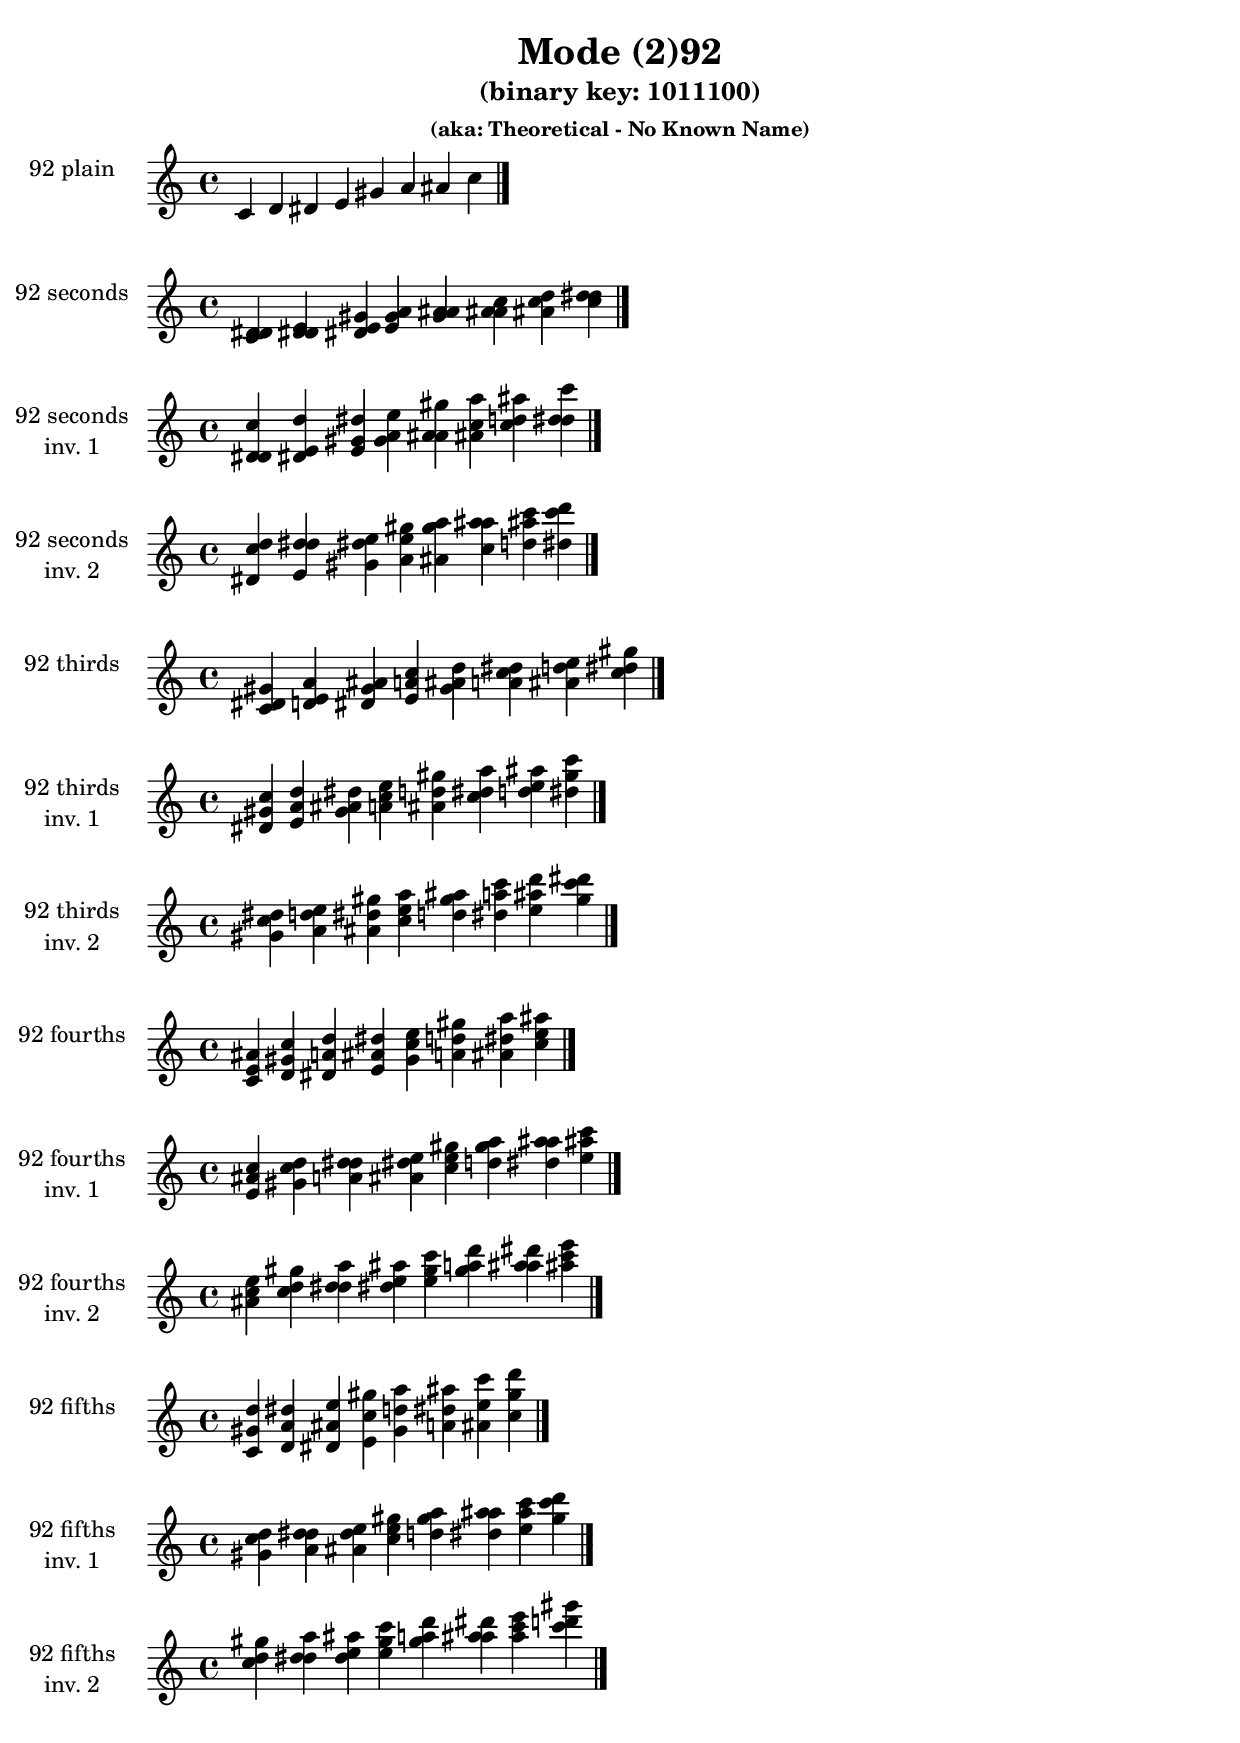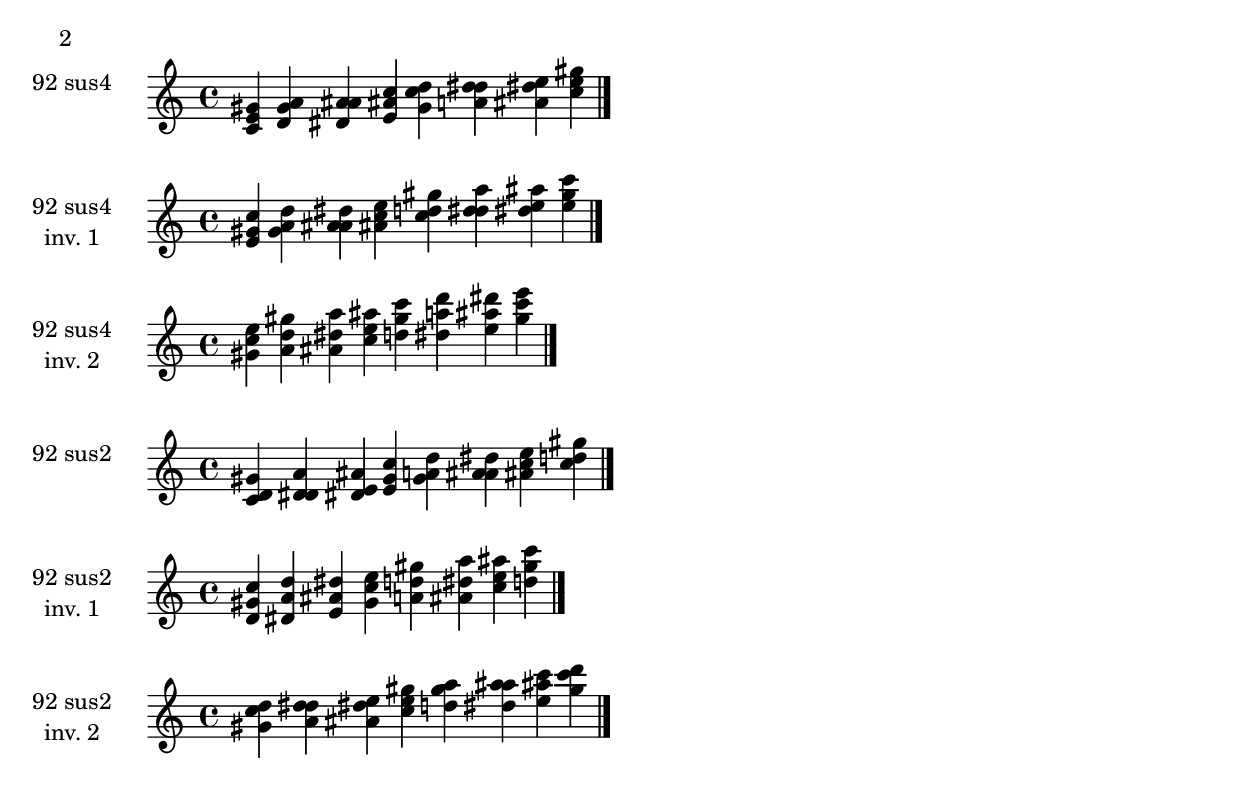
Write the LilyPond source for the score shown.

\version "2.19.0"

\header {
  title = "Mode (2)92"
  subtitle = "(binary key: 1011100)"
  subsubtitle = "(aka: Theoretical - No Known Name)"
 %% Remove default LilyPond tagline
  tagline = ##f
}

\paper {
  #(set-paper-size "a4")
}

global = {
  \key c \major
  \time 4/4
  \tempo 4=100
}

\book {
  \score {
    \new Staff \with {
      instrumentName =  \markup { \column {
         \hcenter-in #14 \line { 92 plain }
         \hcenter-in #14 \line {  } } }
      midiInstrument = "oboe"
    } { \accidentalStyle "default"
        \cadenzaOn c' d' dis' e' gis' a' ais' c''  \cadenzaOff \bar "|." }
    \layout { }
  }
  \score {
    \new Staff \with {
      instrumentName =  \markup { \column {
         \hcenter-in #14 \line { 92 seconds }
         \hcenter-in #14 \line {  } } }
      midiInstrument = "oboe"
    } { \accidentalStyle "default"
        \cadenzaOn <c' d' dis'> <d' dis' e'> <dis' e' gis'> <e' gis' a'> <gis' a' ais'> <a' ais' c''> <ais' c'' d''> <c'' d'' dis''>  \cadenzaOff \bar "|." }
    \layout { }
  }
  \score {
    \new Staff \with {
      instrumentName =  \markup { \column {
         \hcenter-in #14 \line { 92 seconds }
         \hcenter-in #14 \line { inv. 1 } } }
      midiInstrument = "oboe"
    } { \accidentalStyle "default"
        \cadenzaOn <d' dis' c''> <dis' e' d''> <e' gis' dis''> <gis' a' e''> <a' ais' gis''> <ais' c'' a''> <c'' d'' ais''> <d'' dis'' c'''>  \cadenzaOff \bar "|." }
    \layout { }
  }
  \score {
    \new Staff \with {
      instrumentName =  \markup { \column {
         \hcenter-in #14 \line { 92 seconds }
         \hcenter-in #14 \line { inv. 2 } } }
      midiInstrument = "oboe"
    } { \accidentalStyle "default"
        \cadenzaOn <dis' c'' d''> <e' d'' dis''> <gis' dis'' e''> <a' e'' gis''> <ais' gis'' a''> <c'' a'' ais''> <d'' ais'' c'''> <dis'' c''' d'''>  \cadenzaOff \bar "|." }
    \layout { }
  }
  \score {
    \new Staff \with {
      instrumentName =  \markup { \column {
         \hcenter-in #14 \line { 92 thirds }
         \hcenter-in #14 \line {  } } }
      midiInstrument = "oboe"
    } { \accidentalStyle "default"
        \cadenzaOn <c' dis' gis'> <d' e' a'> <dis' gis' ais'> <e' a' c''> <gis' ais' d''> <a' c'' dis''> <ais' d'' e''> <c'' dis'' gis''>  \cadenzaOff \bar "|." }
    \layout { }
  }
  \score {
    \new Staff \with {
      instrumentName =  \markup { \column {
         \hcenter-in #14 \line { 92 thirds }
         \hcenter-in #14 \line { inv. 1 } } }
      midiInstrument = "oboe"
    } { \accidentalStyle "default"
        \cadenzaOn <dis' gis' c''> <e' a' d''> <gis' ais' dis''> <a' c'' e''> <ais' d'' gis''> <c'' dis'' a''> <d'' e'' ais''> <dis'' gis'' c'''>  \cadenzaOff \bar "|." }
    \layout { }
  }
  \score {
    \new Staff \with {
      instrumentName =  \markup { \column {
         \hcenter-in #14 \line { 92 thirds }
         \hcenter-in #14 \line { inv. 2 } } }
      midiInstrument = "oboe"
    } { \accidentalStyle "default"
        \cadenzaOn <gis' c'' dis''> <a' d'' e''> <ais' dis'' gis''> <c'' e'' a''> <d'' gis'' ais''> <dis'' a'' c'''> <e'' ais'' d'''> <gis'' c''' dis'''>  \cadenzaOff \bar "|." }
    \layout { }
  }
  \score {
    \new Staff \with {
      instrumentName =  \markup { \column {
         \hcenter-in #14 \line { 92 fourths }
         \hcenter-in #14 \line {  } } }
      midiInstrument = "oboe"
    } { \accidentalStyle "default"
        \cadenzaOn <c' e' ais'> <d' gis' c''> <dis' a' d''> <e' ais' dis''> <gis' c'' e''> <a' d'' gis''> <ais' dis'' a''> <c'' e'' ais''>  \cadenzaOff \bar "|." }
    \layout { }
  }
  \score {
    \new Staff \with {
      instrumentName =  \markup { \column {
         \hcenter-in #14 \line { 92 fourths }
         \hcenter-in #14 \line { inv. 1 } } }
      midiInstrument = "oboe"
    } { \accidentalStyle "default"
        \cadenzaOn <e' ais' c''> <gis' c'' d''> <a' d'' dis''> <ais' dis'' e''> <c'' e'' gis''> <d'' gis'' a''> <dis'' a'' ais''> <e'' ais'' c'''>  \cadenzaOff \bar "|." }
    \layout { }
  }
  \score {
    \new Staff \with {
      instrumentName =  \markup { \column {
         \hcenter-in #14 \line { 92 fourths }
         \hcenter-in #14 \line { inv. 2 } } }
      midiInstrument = "oboe"
    } { \accidentalStyle "default"
        \cadenzaOn <ais' c'' e''> <c'' d'' gis''> <d'' dis'' a''> <dis'' e'' ais''> <e'' gis'' c'''> <gis'' a'' d'''> <a'' ais'' dis'''> <ais'' c''' e'''>  \cadenzaOff \bar "|." }
    \layout { }
  }
  \score {
    \new Staff \with {
      instrumentName =  \markup { \column {
         \hcenter-in #14 \line { 92 fifths }
         \hcenter-in #14 \line {  } } }
      midiInstrument = "oboe"
    } { \accidentalStyle "default"
        \cadenzaOn <c' gis' d''> <d' a' dis''> <dis' ais' e''> <e' c'' gis''> <gis' d'' a''> <a' dis'' ais''> <ais' e'' c'''> <c'' gis'' d'''>  \cadenzaOff \bar "|." }
    \layout { }
  }
  \score {
    \new Staff \with {
      instrumentName =  \markup { \column {
         \hcenter-in #14 \line { 92 fifths }
         \hcenter-in #14 \line { inv. 1 } } }
      midiInstrument = "oboe"
    } { \accidentalStyle "default"
        \cadenzaOn <gis' d'' c''> <a' dis'' d''> <ais' e'' dis''> <c'' gis'' e''> <d'' a'' gis''> <dis'' ais'' a''> <e'' c''' ais''> <gis'' d''' c'''>  \cadenzaOff \bar "|." }
    \layout { }
  }
  \score {
    \new Staff \with {
      instrumentName =  \markup { \column {
         \hcenter-in #14 \line { 92 fifths }
         \hcenter-in #14 \line { inv. 2 } } }
      midiInstrument = "oboe"
    } { \accidentalStyle "default"
        \cadenzaOn <d'' c'' gis''> <dis'' d'' a''> <e'' dis'' ais''> <gis'' e'' c'''> <a'' gis'' d'''> <ais'' a'' dis'''> <c''' ais'' e'''> <d''' c''' gis'''>  \cadenzaOff \bar "|." }
    \layout { }
  }
  \score {
    \new Staff \with {
      instrumentName =  \markup { \column {
         \hcenter-in #14 \line { 92 sus4 }
         \hcenter-in #14 \line {  } } }
      midiInstrument = "oboe"
    } { \accidentalStyle "default"
        \cadenzaOn <c' e' gis'> <d' gis' a'> <dis' a' ais'> <e' ais' c''> <gis' c'' d''> <a' d'' dis''> <ais' dis'' e''> <c'' e'' gis''>  \cadenzaOff \bar "|." }
    \layout { }
  }
  \score {
    \new Staff \with {
      instrumentName =  \markup { \column {
         \hcenter-in #14 \line { 92 sus4 }
         \hcenter-in #14 \line { inv. 1 } } }
      midiInstrument = "oboe"
    } { \accidentalStyle "default"
        \cadenzaOn <e' gis' c''> <gis' a' d''> <a' ais' dis''> <ais' c'' e''> <c'' d'' gis''> <d'' dis'' a''> <dis'' e'' ais''> <e'' gis'' c'''>  \cadenzaOff \bar "|." }
    \layout { }
  }
  \score {
    \new Staff \with {
      instrumentName =  \markup { \column {
         \hcenter-in #14 \line { 92 sus4 }
         \hcenter-in #14 \line { inv. 2 } } }
      midiInstrument = "oboe"
    } { \accidentalStyle "default"
        \cadenzaOn <gis' c'' e''> <a' d'' gis''> <ais' dis'' a''> <c'' e'' ais''> <d'' gis'' c'''> <dis'' a'' d'''> <e'' ais'' dis'''> <gis'' c''' e'''>  \cadenzaOff \bar "|." }
    \layout { }
  }
  \score {
    \new Staff \with {
      instrumentName =  \markup { \column {
         \hcenter-in #14 \line { 92 sus2 }
         \hcenter-in #14 \line {  } } }
      midiInstrument = "oboe"
    } { \accidentalStyle "default"
        \cadenzaOn <c' d' gis'> <d' dis' a'> <dis' e' ais'> <e' gis' c''> <gis' a' d''> <a' ais' dis''> <ais' c'' e''> <c'' d'' gis''>  \cadenzaOff \bar "|." }
    \layout { }
  }
  \score {
    \new Staff \with {
      instrumentName =  \markup { \column {
         \hcenter-in #14 \line { 92 sus2 }
         \hcenter-in #14 \line { inv. 1 } } }
      midiInstrument = "oboe"
    } { \accidentalStyle "default"
        \cadenzaOn <d' gis' c''> <dis' a' d''> <e' ais' dis''> <gis' c'' e''> <a' d'' gis''> <ais' dis'' a''> <c'' e'' ais''> <d'' gis'' c'''>  \cadenzaOff \bar "|." }
    \layout { }
  }
  \score {
    \new Staff \with {
      instrumentName =  \markup { \column {
         \hcenter-in #14 \line { 92 sus2 }
         \hcenter-in #14 \line { inv. 2 } } }
      midiInstrument = "oboe"
    } { \accidentalStyle "default"
        \cadenzaOn <gis' c'' d''> <a' d'' dis''> <ais' dis'' e''> <c'' e'' gis''> <d'' gis'' a''> <dis'' a'' ais''> <e'' ais'' c'''> <gis'' c''' d'''>  \cadenzaOff \bar "|." }
    \layout { }
  }
}

\book {
  \bookOutputSuffix "plain_"
  \score {
    \new Staff \with {
      instrumentName =  \markup { \column {
         \hcenter-in #14 \line { 92 plain }
         \hcenter-in #14 \line {  } } }
      midiInstrument = "oboe"
    } { \accidentalStyle "default"
        \cadenzaOn c' d' dis' e' gis' a' ais' c''  \cadenzaOff \bar "|." }
    \midi { }
  }
}
\book {
  \bookOutputSuffix "seconds_"
  \score {
    \new Staff \with {
      instrumentName =  \markup { \column {
         \hcenter-in #14 \line { 92 seconds }
         \hcenter-in #14 \line {  } } }
      midiInstrument = "oboe"
    } { \accidentalStyle "default"
        \cadenzaOn <c' d' dis'> <d' dis' e'> <dis' e' gis'> <e' gis' a'> <gis' a' ais'> <a' ais' c''> <ais' c'' d''> <c'' d'' dis''>  \cadenzaOff \bar "|." }
    \midi { }
  }
}
\book {
  \bookOutputSuffix "seconds_inv. 1"
  \score {
    \new Staff \with {
      instrumentName =  \markup { \column {
         \hcenter-in #14 \line { 92 seconds }
         \hcenter-in #14 \line { inv. 1 } } }
      midiInstrument = "oboe"
    } { \accidentalStyle "default"
        \cadenzaOn <d' dis' c''> <dis' e' d''> <e' gis' dis''> <gis' a' e''> <a' ais' gis''> <ais' c'' a''> <c'' d'' ais''> <d'' dis'' c'''>  \cadenzaOff \bar "|." }
    \midi { }
  }
}
\book {
  \bookOutputSuffix "seconds_inv. 2"
  \score {
    \new Staff \with {
      instrumentName =  \markup { \column {
         \hcenter-in #14 \line { 92 seconds }
         \hcenter-in #14 \line { inv. 2 } } }
      midiInstrument = "oboe"
    } { \accidentalStyle "default"
        \cadenzaOn <dis' c'' d''> <e' d'' dis''> <gis' dis'' e''> <a' e'' gis''> <ais' gis'' a''> <c'' a'' ais''> <d'' ais'' c'''> <dis'' c''' d'''>  \cadenzaOff \bar "|." }
    \midi { }
  }
}
\book {
  \bookOutputSuffix "thirds_"
  \score {
    \new Staff \with {
      instrumentName =  \markup { \column {
         \hcenter-in #14 \line { 92 thirds }
         \hcenter-in #14 \line {  } } }
      midiInstrument = "oboe"
    } { \accidentalStyle "default"
        \cadenzaOn <c' dis' gis'> <d' e' a'> <dis' gis' ais'> <e' a' c''> <gis' ais' d''> <a' c'' dis''> <ais' d'' e''> <c'' dis'' gis''>  \cadenzaOff \bar "|." }
    \midi { }
  }
}
\book {
  \bookOutputSuffix "thirds_inv. 1"
  \score {
    \new Staff \with {
      instrumentName =  \markup { \column {
         \hcenter-in #14 \line { 92 thirds }
         \hcenter-in #14 \line { inv. 1 } } }
      midiInstrument = "oboe"
    } { \accidentalStyle "default"
        \cadenzaOn <dis' gis' c''> <e' a' d''> <gis' ais' dis''> <a' c'' e''> <ais' d'' gis''> <c'' dis'' a''> <d'' e'' ais''> <dis'' gis'' c'''>  \cadenzaOff \bar "|." }
    \midi { }
  }
}
\book {
  \bookOutputSuffix "thirds_inv. 2"
  \score {
    \new Staff \with {
      instrumentName =  \markup { \column {
         \hcenter-in #14 \line { 92 thirds }
         \hcenter-in #14 \line { inv. 2 } } }
      midiInstrument = "oboe"
    } { \accidentalStyle "default"
        \cadenzaOn <gis' c'' dis''> <a' d'' e''> <ais' dis'' gis''> <c'' e'' a''> <d'' gis'' ais''> <dis'' a'' c'''> <e'' ais'' d'''> <gis'' c''' dis'''>  \cadenzaOff \bar "|." }
    \midi { }
  }
}
\book {
  \bookOutputSuffix "fourths_"
  \score {
    \new Staff \with {
      instrumentName =  \markup { \column {
         \hcenter-in #14 \line { 92 fourths }
         \hcenter-in #14 \line {  } } }
      midiInstrument = "oboe"
    } { \accidentalStyle "default"
        \cadenzaOn <c' e' ais'> <d' gis' c''> <dis' a' d''> <e' ais' dis''> <gis' c'' e''> <a' d'' gis''> <ais' dis'' a''> <c'' e'' ais''>  \cadenzaOff \bar "|." }
    \midi { }
  }
}
\book {
  \bookOutputSuffix "fourths_inv. 1"
  \score {
    \new Staff \with {
      instrumentName =  \markup { \column {
         \hcenter-in #14 \line { 92 fourths }
         \hcenter-in #14 \line { inv. 1 } } }
      midiInstrument = "oboe"
    } { \accidentalStyle "default"
        \cadenzaOn <e' ais' c''> <gis' c'' d''> <a' d'' dis''> <ais' dis'' e''> <c'' e'' gis''> <d'' gis'' a''> <dis'' a'' ais''> <e'' ais'' c'''>  \cadenzaOff \bar "|." }
    \midi { }
  }
}
\book {
  \bookOutputSuffix "fourths_inv. 2"
  \score {
    \new Staff \with {
      instrumentName =  \markup { \column {
         \hcenter-in #14 \line { 92 fourths }
         \hcenter-in #14 \line { inv. 2 } } }
      midiInstrument = "oboe"
    } { \accidentalStyle "default"
        \cadenzaOn <ais' c'' e''> <c'' d'' gis''> <d'' dis'' a''> <dis'' e'' ais''> <e'' gis'' c'''> <gis'' a'' d'''> <a'' ais'' dis'''> <ais'' c''' e'''>  \cadenzaOff \bar "|." }
    \midi { }
  }
}
\book {
  \bookOutputSuffix "fifths_"
  \score {
    \new Staff \with {
      instrumentName =  \markup { \column {
         \hcenter-in #14 \line { 92 fifths }
         \hcenter-in #14 \line {  } } }
      midiInstrument = "oboe"
    } { \accidentalStyle "default"
        \cadenzaOn <c' gis' d''> <d' a' dis''> <dis' ais' e''> <e' c'' gis''> <gis' d'' a''> <a' dis'' ais''> <ais' e'' c'''> <c'' gis'' d'''>  \cadenzaOff \bar "|." }
    \midi { }
  }
}
\book {
  \bookOutputSuffix "fifths_inv. 1"
  \score {
    \new Staff \with {
      instrumentName =  \markup { \column {
         \hcenter-in #14 \line { 92 fifths }
         \hcenter-in #14 \line { inv. 1 } } }
      midiInstrument = "oboe"
    } { \accidentalStyle "default"
        \cadenzaOn <gis' d'' c''> <a' dis'' d''> <ais' e'' dis''> <c'' gis'' e''> <d'' a'' gis''> <dis'' ais'' a''> <e'' c''' ais''> <gis'' d''' c'''>  \cadenzaOff \bar "|." }
    \midi { }
  }
}
\book {
  \bookOutputSuffix "fifths_inv. 2"
  \score {
    \new Staff \with {
      instrumentName =  \markup { \column {
         \hcenter-in #14 \line { 92 fifths }
         \hcenter-in #14 \line { inv. 2 } } }
      midiInstrument = "oboe"
    } { \accidentalStyle "default"
        \cadenzaOn <d'' c'' gis''> <dis'' d'' a''> <e'' dis'' ais''> <gis'' e'' c'''> <a'' gis'' d'''> <ais'' a'' dis'''> <c''' ais'' e'''> <d''' c''' gis'''>  \cadenzaOff \bar "|." }
    \midi { }
  }
}
\book {
  \bookOutputSuffix "sus4_"
  \score {
    \new Staff \with {
      instrumentName =  \markup { \column {
         \hcenter-in #14 \line { 92 sus4 }
         \hcenter-in #14 \line {  } } }
      midiInstrument = "oboe"
    } { \accidentalStyle "default"
        \cadenzaOn <c' e' gis'> <d' gis' a'> <dis' a' ais'> <e' ais' c''> <gis' c'' d''> <a' d'' dis''> <ais' dis'' e''> <c'' e'' gis''>  \cadenzaOff \bar "|." }
    \midi { }
  }
}
\book {
  \bookOutputSuffix "sus4_inv. 1"
  \score {
    \new Staff \with {
      instrumentName =  \markup { \column {
         \hcenter-in #14 \line { 92 sus4 }
         \hcenter-in #14 \line { inv. 1 } } }
      midiInstrument = "oboe"
    } { \accidentalStyle "default"
        \cadenzaOn <e' gis' c''> <gis' a' d''> <a' ais' dis''> <ais' c'' e''> <c'' d'' gis''> <d'' dis'' a''> <dis'' e'' ais''> <e'' gis'' c'''>  \cadenzaOff \bar "|." }
    \midi { }
  }
}
\book {
  \bookOutputSuffix "sus4_inv. 2"
  \score {
    \new Staff \with {
      instrumentName =  \markup { \column {
         \hcenter-in #14 \line { 92 sus4 }
         \hcenter-in #14 \line { inv. 2 } } }
      midiInstrument = "oboe"
    } { \accidentalStyle "default"
        \cadenzaOn <gis' c'' e''> <a' d'' gis''> <ais' dis'' a''> <c'' e'' ais''> <d'' gis'' c'''> <dis'' a'' d'''> <e'' ais'' dis'''> <gis'' c''' e'''>  \cadenzaOff \bar "|." }
    \midi { }
  }
}
\book {
  \bookOutputSuffix "sus2_"
  \score {
    \new Staff \with {
      instrumentName =  \markup { \column {
         \hcenter-in #14 \line { 92 sus2 }
         \hcenter-in #14 \line {  } } }
      midiInstrument = "oboe"
    } { \accidentalStyle "default"
        \cadenzaOn <c' d' gis'> <d' dis' a'> <dis' e' ais'> <e' gis' c''> <gis' a' d''> <a' ais' dis''> <ais' c'' e''> <c'' d'' gis''>  \cadenzaOff \bar "|." }
    \midi { }
  }
}
\book {
  \bookOutputSuffix "sus2_inv. 1"
  \score {
    \new Staff \with {
      instrumentName =  \markup { \column {
         \hcenter-in #14 \line { 92 sus2 }
         \hcenter-in #14 \line { inv. 1 } } }
      midiInstrument = "oboe"
    } { \accidentalStyle "default"
        \cadenzaOn <d' gis' c''> <dis' a' d''> <e' ais' dis''> <gis' c'' e''> <a' d'' gis''> <ais' dis'' a''> <c'' e'' ais''> <d'' gis'' c'''>  \cadenzaOff \bar "|." }
    \midi { }
  }
}
\book {
  \bookOutputSuffix "sus2_inv. 2"
  \score {
    \new Staff \with {
      instrumentName =  \markup { \column {
         \hcenter-in #14 \line { 92 sus2 }
         \hcenter-in #14 \line { inv. 2 } } }
      midiInstrument = "oboe"
    } { \accidentalStyle "default"
        \cadenzaOn <gis' c'' d''> <a' d'' dis''> <ais' dis'' e''> <c'' e'' gis''> <d'' gis'' a''> <dis'' a'' ais''> <e'' ais'' c'''> <gis'' c''' d'''>  \cadenzaOff \bar "|." }
    \midi { }
  }
}
